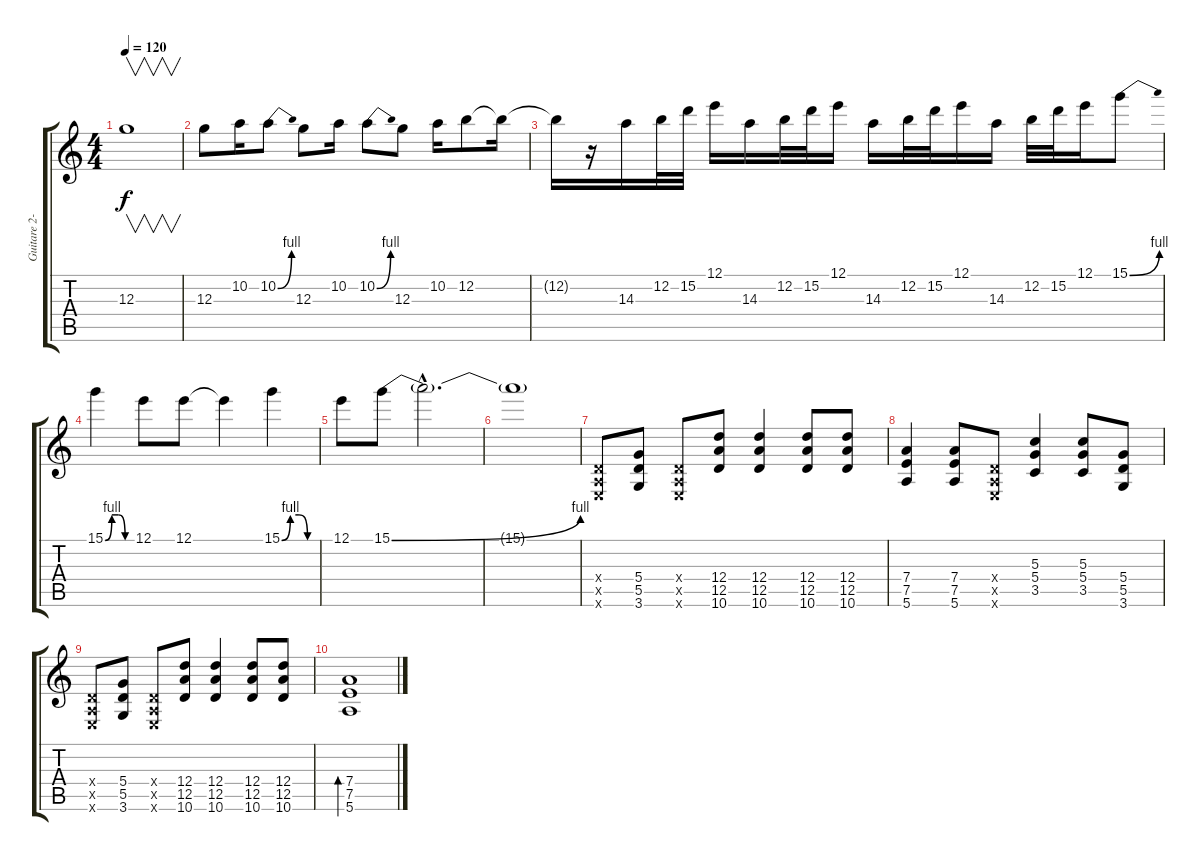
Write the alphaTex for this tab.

\track ("Guitare 2-Remplissage" "Guitare 2-") {instrument acousticguitarnylon}
\staff {score tabs}
\tuning (E4 B3 G3 D3 A2 E2) {hide}
\ts (4 4)
\tempo 120
\clef g2
\ks c
12.3.1{v dy f} |
12.3.8 10.2.16 10.2{be (bend 0 0 60 4)}.8 12.3.8 10.2.16 10.2{be (bend 0 0 60 4)}.8 12.3.8 10.2.16 12.2.8 12.2{t}.16 |
12.2{t}.16 r.16 14.3.16 12.2.32 15.2.32 12.1.16 14.3.16 12.2.32 15.2.32 12.1.16 14.3.16 12.2.32 15.2.32 12.1.16 14.3.16 12.2.32 15.2.32 12.1.16 15.1{be (bend 0 0 60 4)}.8 |
15.1{be (custom 0 0 15 4 30 4 45 0 60 0)}.4 12.1.8 12.1.8 12.1{t}.4 15.1{be (custom 0 0 15 4 30 4 45 0 60 0)}.4 |
12.1.8 15.1{be (bend 0 0 60 4)}.8 15.1{hac t}.2{d} |
15.1{t}.1{volume 11 instrument overdrivenguitar} |
(0.4{x} 0.5{x} 0.6{x}).8{volume 16 instrument overdrivenguitar} (5.4 5.5 3.6).8 (0.4{x} 0.5{x} 0.6{x}).8 (12.4 12.5 10.6).8 (12.4 12.5 10.6).4 (12.4 12.5 10.6).8 (12.4 12.5 10.6).8 |
(7.4 7.5 5.6).4{volume 11 instrument overdrivenguitar} (7.4 7.5 5.6).8 (0.4{x} 0.5{x} 0.6{x}).8 (5.3 5.4 3.5).4 (5.3 5.4 3.5).8 (5.4 5.5 3.6).8 |
(0.4{x} 0.5{x} 0.6{x}).8 (5.4 5.5 3.6).8 (0.4{x} 0.5{x} 0.6{x}).8 (12.4 12.5 10.6).8 (12.4 12.5 10.6).4 (12.4 12.5 10.6).8 (12.4 12.5 10.6).8 |
(7.4 7.5 5.6).1{bd 480}
